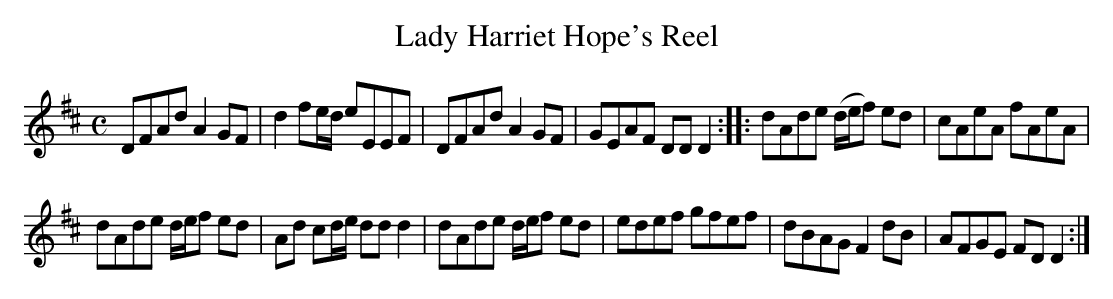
X:1
T:Lady Harriet Hope's Reel
M:C
K:D
DFAd A2GF| d2fe/d/ eEEF| DFAd A2GF| GEAF DDD2::\
dAde (d/e/f) ed| cAeA fAeA|
dAde d/e/f ed| Ad cd/e/ ddd2|\
dAde d/e/f ed| edef gfef| dBAG F2dB| AFGE FDD2:|
